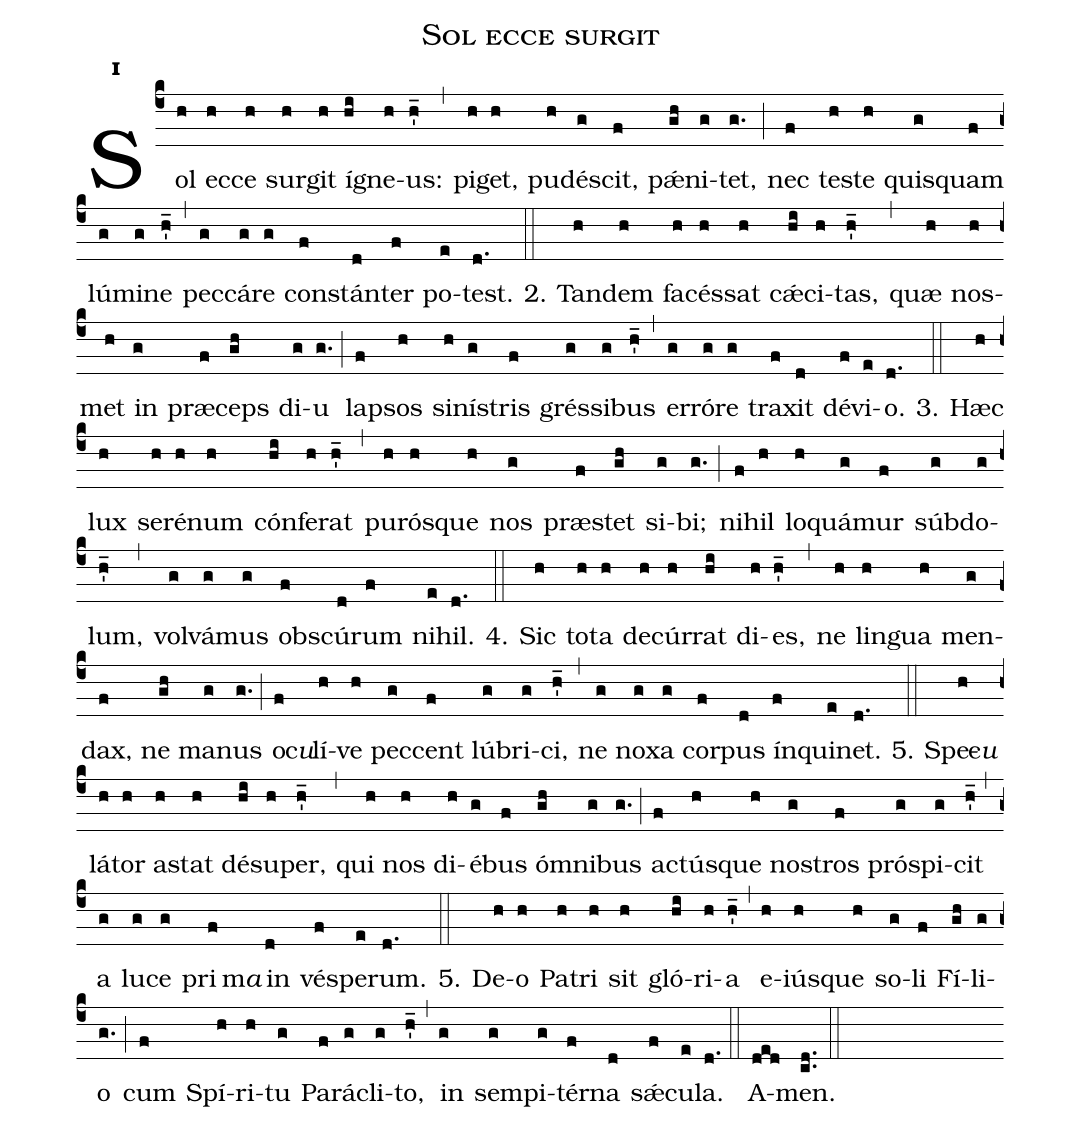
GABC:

name:Sol ecce surgit;
office-part:Hymnus;
mode:1;
%%
initial-style: 1;
name: Sol ecce;
book: Liber Hymnarius, p. 202;
occasion: Tempore Per Annum Feriis V Hebd. I & III;
office-part: Ad Laudes matutinas H;
user-notes: ;
commentary: ;
annotation: 1;
centering-scheme: english;
fontsize: 12;
font: OFLSortsMillGoudy;
height: 11;
width: 4.5;
%%
(c4)Sol(h) ec(h)ce(h) sur(h)git(h) í(hi)gne(h)us:(h'_) (,)
pi(h)get,(h) pu(h)dé(g)scit,(f) pǽ(gh)ni(g)tet,(g.) (;)
nec(f) te(h)ste(h) quis(g)quam(f) lú(g)mi(g)ne(h'_) (,)
pec(g)cá(g)re(g) con(f)stán(d)ter(f) po(e)test.(d.)

2.(::)
Tan(h)dem(h) fa(h)cés(h)sat(h) cǽ(hi)ci(h)tas,(h'_) (,)
quæ(h) nos(h)met(h) in(g) præ(f)ceps(gh) di(g)u(g.) (;)
la(f)psos(h) si(h)ní(g)stris(f) grés(g)si(g)bus(h'_) (,)
er(g)ró(g)re(g) tra(f)xit(d) dé(f)vi(e)o.(d.)

3.(::)
Hæc(h) lux(h) se(h)ré(h)num(h) cón(hi)fe(h)rat(h'_) (,)
pu(h)rós(h)que(h) nos(g) præ(f)stet(gh) si(g)bi;(g.) (;)
ni(f)hil(h) lo(h)quá(g)mur(f) súb(g)do(g)lum,(h'_) (,)
vol(g)vá(g)mus(g) ob(f)scú(d)rum(f) ni(e)hil.(d.)

4.(::)
Sic(h) to(h)ta(h) de(h)cúr(h)rat(hi) di(h)es,(h'_) (,)
ne(h) lin(h)gua(h) men(g)dax,(f) ne(gh) ma(g)nus(g.) (;)
o(f)c<i>u</i>()lí(h)ve(h) pec(g)cent(f) lú(g)bri(g)ci,(h'_) (,)
ne(g) no(g)xa(g) cor(f)pus(d) ín(f)qui(e)net.(d.)

5.(::)
Spe(h)c<i>u</i>()lá(h)tor(h) a(h)stat(h) dé(hi)su(h)per,(h'_) (,)
qui(h) nos(h) di(h)é(g)bus(f) óm(gh)ni(g)bus(g.) (;)
a(f)ctús(h)que(h) no(g)stros(f) pró(g)spi(g)cit(h'_) (,)
a(g) lu(g)ce(g) pri(f)m<i>a</i>() in(d) vé(f)spe(e)rum.(d.)

5.(::)
De(h)o(h) Pa(h)tri(h) sit(h) gló(hi)ri(h)a(h'_) (,)
e(h)iús(h)que(h) so(g)li(f) Fí(gh)li(g)o(g.) (;)
cum(f) Spí(h)ri(h)tu(g) Pa(f)rá(g)cli(g)to,(h'_) (,)
in(g) sem(g)pi(g)tér(f)na(d) sǽ(f)cu(e)la.(d.) (::)
A(ded)men.(cd..) (::)
